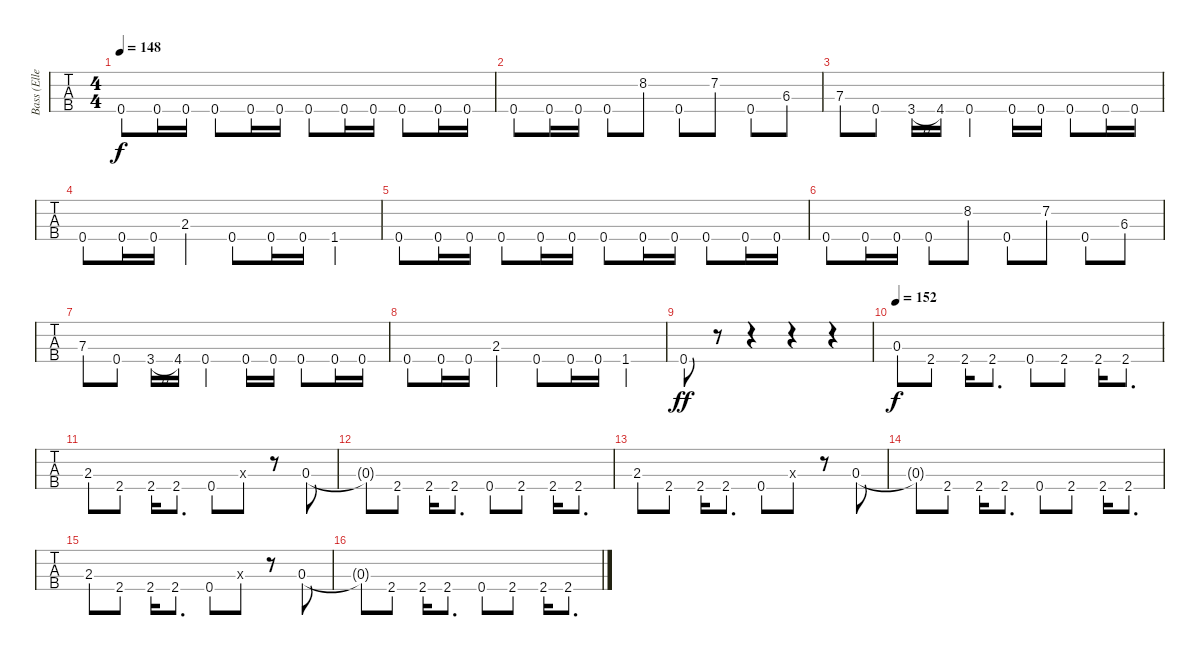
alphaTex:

\track ("Bass (Ellefson)" "Bass (Elle") {instrument electricbassfinger}
\staff {tabs}
\tuning (G2 D2 A1 E1) {hide}
\ts (4 4)
\tempo 148
\clef f4
\ks c
0.4.8{dy f} 0.4.16 0.4.16 0.4.8 0.4.16 0.4.16 0.4.8 0.4.16 0.4.16 0.4.8 0.4.16 0.4.16 |
0.4.8 0.4.16 0.4.16 0.4.8 8.2.8 0.4.8 7.2.8 0.4.8 6.3.8 |
7.3.8 0.4.8 3.4{h}.16 4.4.16 0.4.4 0.4.16 0.4.16 0.4.8 0.4.16 0.4.16 |
0.4.8 0.4.16 0.4.16 2.3.4 0.4.8 0.4.16 0.4.16 1.4.4 |
0.4.8 0.4.16 0.4.16 0.4.8 0.4.16 0.4.16 0.4.8 0.4.16 0.4.16 0.4.8 0.4.16 0.4.16 |
0.4.8 0.4.16 0.4.16 0.4.8 8.2.8 0.4.8 7.2.8 0.4.8 6.3.8 |
7.3.8 0.4.8 3.4{h}.16 4.4.16 0.4.4 0.4.16 0.4.16 0.4.8 0.4.16 0.4.16 |
0.4.8 0.4.16 0.4.16 2.3.4 0.4.8 0.4.16 0.4.16 1.4.4 |
0.4.8{dy ff} r.8 r.4 r.4 r.4 |
\tempo 152
0.3.8{dy f} 2.4.8 2.4.16 2.4.8{d} 0.4.8 2.4.8 2.4.16 2.4.8{d} |
2.3.8 2.4.8 2.4.16 2.4.8{d} 0.4.8 0.3{x}.8 r.8 0.3.8 |
0.3{t}.8 2.4.8 2.4.16 2.4.8{d} 0.4.8 2.4.8 2.4.16 2.4.8{d} |
2.3.8 2.4.8 2.4.16 2.4.8{d} 0.4.8 0.3{x}.8 r.8 0.3.8 |
0.3{t}.8 2.4.8 2.4.16 2.4.8{d} 0.4.8 2.4.8 2.4.16 2.4.8{d} |
2.3.8 2.4.8 2.4.16 2.4.8{d} 0.4.8 0.3{x}.8 r.8 0.3.8 |
0.3{t}.8 2.4.8 2.4.16 2.4.8{d} 0.4.8 2.4.8 2.4.16 2.4.8{d}
